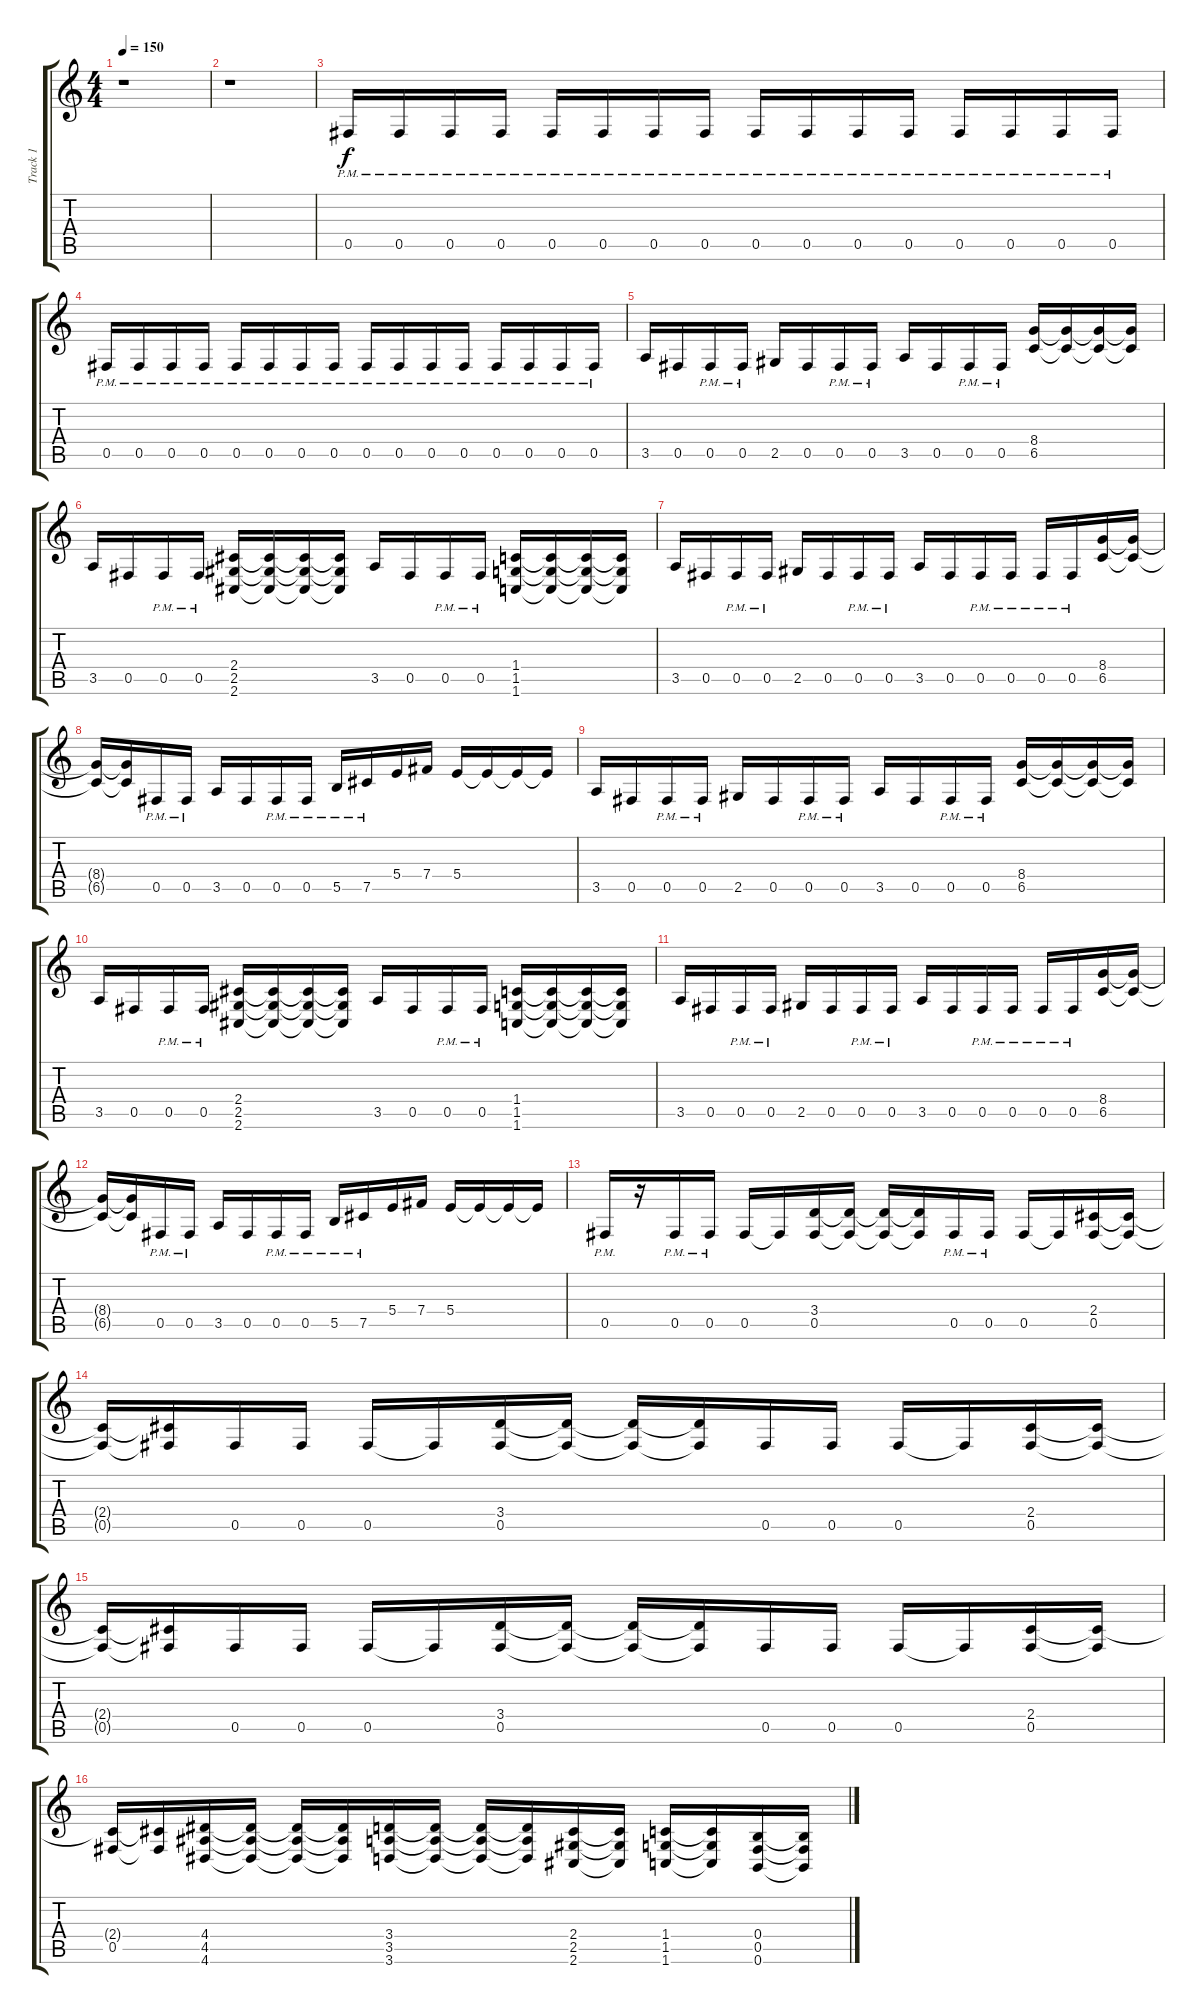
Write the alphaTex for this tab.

\track ("Track 1" "Track 1") {instrument distortionguitar}
\staff {score tabs}
\tuning (Db4 Ab3 E3 B2 Gb2 B1) {hide}
\ts (4 4)
\tempo 150
\clef g2
\ks c
r.1{dy f} |
r.1 |
0.5{pm}.16 0.5{pm}.16 0.5{pm}.16 0.5{pm}.16 0.5{pm}.16 0.5{pm}.16 0.5{pm}.16 0.5{pm}.16 0.5{pm}.16 0.5{pm}.16 0.5{pm}.16 0.5{pm}.16 0.5{pm}.16 0.5{pm}.16 0.5{pm}.16 0.5{pm}.16 |
0.5{pm}.16 0.5{pm}.16 0.5{pm}.16 0.5{pm}.16 0.5{pm}.16 0.5{pm}.16 0.5{pm}.16 0.5{pm}.16 0.5{pm}.16 0.5{pm}.16 0.5{pm}.16 0.5{pm}.16 0.5{pm}.16 0.5{pm}.16 0.5{pm}.16 0.5{pm}.16 |
3.5.16 0.5.16 0.5{pm}.16 0.5{pm}.16 2.5.16 0.5.16 0.5{pm}.16 0.5{pm}.16 3.5.16 0.5.16 0.5{pm}.16 0.5{pm}.16 (8.4 6.5).16 (8.4{t} 6.5{t}).16 (8.4{t} 6.5{t}).16 (8.4{t} 6.5{t}).16 |
3.5.16 0.5.16 0.5{pm}.16 0.5{pm}.16 (2.4 2.5 2.6).16 (2.4{t} 2.5{t} 2.6{t}).16 (2.4{t} 2.5{t} 2.6{t}).16 (2.4{t} 2.5{t} 2.6{t}).16 3.5.16 0.5.16 0.5{pm}.16 0.5{pm}.16 (1.4 1.5 1.6).16 (1.4{t} 1.5{t} 1.6{t}).16 (1.4{t} 1.5{t} 1.6{t}).16 (1.4{t} 1.5{t} 1.6{t}).16 |
3.5.16 0.5.16 0.5{pm}.16 0.5{pm}.16 2.5.16 0.5.16 0.5{pm}.16 0.5{pm}.16 3.5.16 0.5.16 0.5{pm}.16 0.5{pm}.16 0.5{pm}.16 0.5{pm}.16 (8.4 6.5).16 (8.4{t} 6.5{t}).16 |
(8.4{t} 6.5{t}).16 (8.4{t} 6.5{t}).16 0.5{pm}.16 0.5{pm}.16 3.5.16 0.5.16 0.5{pm}.16 0.5{pm}.16 5.5{pm}.16 7.5{pm}.16 5.4.16 7.4.16 5.4.16 5.4{t}.16 5.4{t}.16 5.4{t}.16 |
3.5.16 0.5.16 0.5{pm}.16 0.5{pm}.16 2.5.16 0.5.16 0.5{pm}.16 0.5{pm}.16 3.5.16 0.5.16 0.5{pm}.16 0.5{pm}.16 (8.4 6.5).16 (8.4{t} 6.5{t}).16 (8.4{t} 6.5{t}).16 (8.4{t} 6.5{t}).16 |
3.5.16 0.5.16 0.5{pm}.16 0.5{pm}.16 (2.4 2.5 2.6).16 (2.4{t} 2.5{t} 2.6{t}).16 (2.4{t} 2.5{t} 2.6{t}).16 (2.4{t} 2.5{t} 2.6{t}).16 3.5.16 0.5.16 0.5{pm}.16 0.5{pm}.16 (1.4 1.5 1.6).16 (1.4{t} 1.5{t} 1.6{t}).16 (1.4{t} 1.5{t} 1.6{t}).16 (1.4{t} 1.5{t} 1.6{t}).16 |
3.5.16 0.5.16 0.5{pm}.16 0.5{pm}.16 2.5.16 0.5.16 0.5{pm}.16 0.5{pm}.16 3.5.16 0.5.16 0.5{pm}.16 0.5{pm}.16 0.5{pm}.16 0.5{pm}.16 (8.4 6.5).16 (8.4{t} 6.5{t}).16 |
(8.4{t} 6.5{t}).16 (8.4{t} 6.5{t}).16 0.5{pm}.16 0.5{pm}.16 3.5.16 0.5.16 0.5{pm}.16 0.5{pm}.16 5.5{pm}.16 7.5{pm}.16 5.4.16 7.4.16 5.4.16 5.4{t}.16 5.4{t}.16 5.4{t}.16 |
0.5{pm}.16 r.16 0.5{pm}.16 0.5{pm}.16 0.5.16 0.5{t}.16 (3.4 0.5).16 (3.4{t} 0.5{t}).16 (3.4{t} 0.5{t}).16 (3.4{t} 0.5{t}).16 0.5{pm}.16 0.5{pm}.16 0.5.16 0.5{t}.16 (2.4 0.5).16 (2.4{t} 0.5{t}).16 |
(2.4{t} 0.5{t}).16 (2.4{t} 0.5{t}).16 0.5.16 0.5.16 0.5.16 0.5{t}.16 (3.4 0.5).16 (3.4{t} 0.5{t}).16 (3.4{t} 0.5{t}).16 (3.4{t} 0.5{t}).16 0.5.16 0.5.16 0.5.16 0.5{t}.16 (2.4 0.5).16 (2.4{t} 0.5{t}).16 |
(2.4{t} 0.5{t}).16 (2.4{t} 0.5{t}).16 0.5.16 0.5.16 0.5.16 0.5{t}.16 (3.4 0.5).16 (3.4{t} 0.5{t}).16 (3.4{t} 0.5{t}).16 (3.4{t} 0.5{t}).16 0.5.16 0.5.16 0.5.16 0.5{t}.16 (2.4 0.5).16 (2.4{t} 0.5{t}).16 |
(2.4{t} 0.5).16 (2.4{t} 0.5{t}).16 (4.4 4.5 4.6).16 (4.4{t} 4.5{t} 4.6{t}).16 (4.4{t} 4.5{t} 4.6{t}).16 (4.4{t} 4.5{t} 4.6{t}).16 (3.4 3.5 3.6).16 (3.4{t} 3.5{t} 3.6{t}).16 (3.4{t} 3.5{t} 3.6{t}).16 (3.4{t} 3.5{t} 3.6{t}).16 (2.4 2.5 2.6).16 (2.4{t} 2.5{t} 2.6{t}).16 (1.4 1.5 1.6).16 (1.4{t} 1.5{t} 1.6{t}).16 (0.4 0.5 0.6).16 (0.4{t} 0.5{t} 0.6{t}).16
